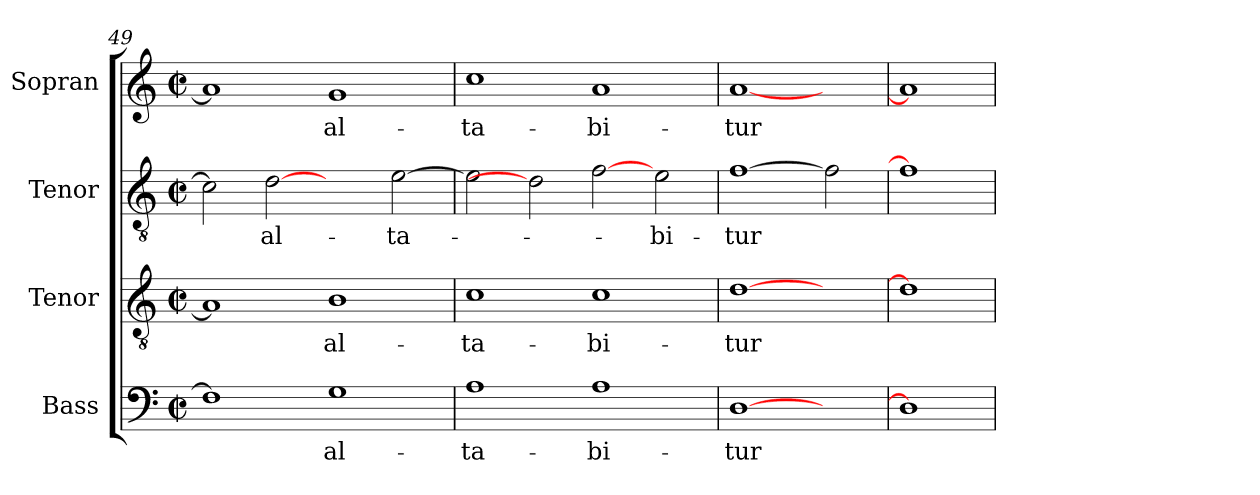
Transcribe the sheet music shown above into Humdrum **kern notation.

**kern	**text	**kern	**text	**kern	**text	**kern	**text
*part4	*part4	*part3	*part3	*part2	*part2	*part1	*part1
*staff4	*staff4	*staff3	*staff3	*staff2	*staff2	*staff1	*staff1
*I"Bass	*	*I"Tenor	*	*I"Tenor	*	*I"Sopran	*
*	*	*I'Tenor	*	*	*	*	*
*clefF4	*	*clefGv2	*	*clefGv2	*	*clefG2	*
*	*	*ITrd7c12	*	*ITrd7c12	*	*	*
*k[]	*	*k[]	*	*k[]	*	*k[]	*
*M2/2	*	*M2/2	*	*M2/2	*	*M2/2	*
*met(c|)	*	*met(c|)	*	*met(c|)	*	*met(c|)	*
=49	=49	=49	=49	=49	=49	=49	=49
1Fi]	.	1AAi]	.	2Ci\]	.	1ai]	.
!	!	!	!	!	!LO:LY:b:color=#000000	!	!
.	.	.	.	[2Di	-al-	.	.
!	!LO:LY:b:color=#000000	!	!	!	!	!	!
!	!	!	!LO:LY:b:color=#000000	!	!	!	!
!	!	!	!	!	!	!	!LO:LY:b:color=#000000
1Gi	-al-	1BBi	-al-	2ryy	.	1gi	-al-
!	!	!	!	!	!LO:LY:b:color=#000000	!	!
.	.	.	.	[>2Ei\	-ta-	.	.
!!LO:LB:g=z
=50	=50	=50	=50	=50	=50	=50	=50
!	!LO:LY:b:color=#000000	!	!	!	!	!	!
!	!	!	!LO:LY:b:color=#000000	!	!	!	!
!	!	!	!	!	!	!	!LO:LY:b:color=#000000
1Ai	-ta-	1Ci	-ta-	2Ei\]	.	1cci	-ta-
.	.	.	.	2Di]	.	.	.
!	!LO:LY:b:color=#000000	!	!	!	!	!	!
!	!	!	!LO:LY:b:color=#000000	!	!	!	!
!	!	!	!	!	!	!	!LO:LY:b:color=#000000
1Ai	-bi-	1Ci	-bi-	[2Fi	.	1ai	-bi-
!	!	!	!	!	!LO:LY:b:color=#000000	!	!
.	.	.	.	2Ei\	-bi-	.	.
=51	=51	=51	=51	=51	=51	=51	=51
!	!LO:LY:b:color=#000000	!	!	!	!	!	!
!	!	!	!LO:LY:b:color=#000000	!	!	!	!
!	!	!	!	!	!LO:LY:b:color=#000000	!	!
!	!	!	!	!	!	!	!LO:LY:b:color=#000000
[1Di	-tur	[1Di	-tur	[1Fi	-tur	[1ai	-tur
2ryy	.	2ryy	.	2Fi]	.	2ryy	.
=52	=52	=52	=52	=52	=52	=52	=52
1Di]	.	1Di]	.	1Fi]	.	1ai]	.
=	=	=	=	=	=	=	=
*-	*-	*-	*-	*-	*-	*-	*-
